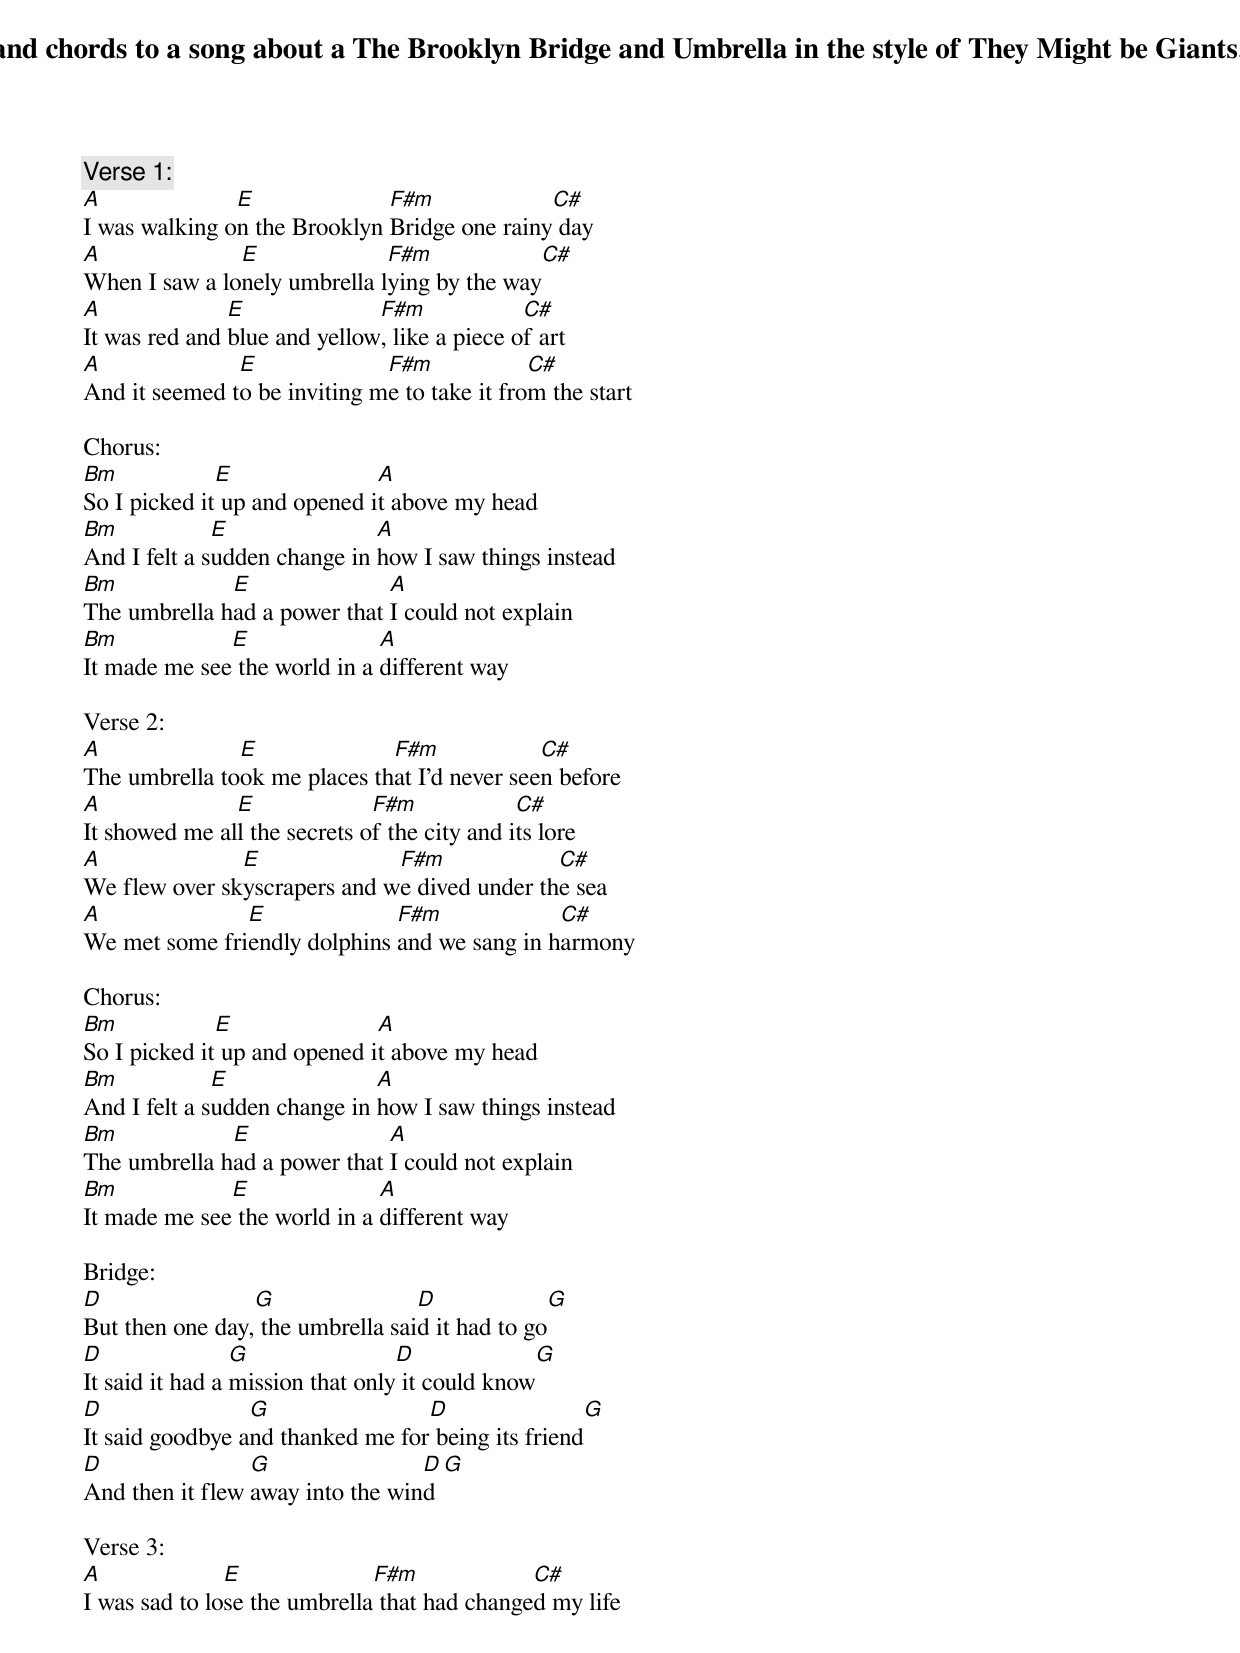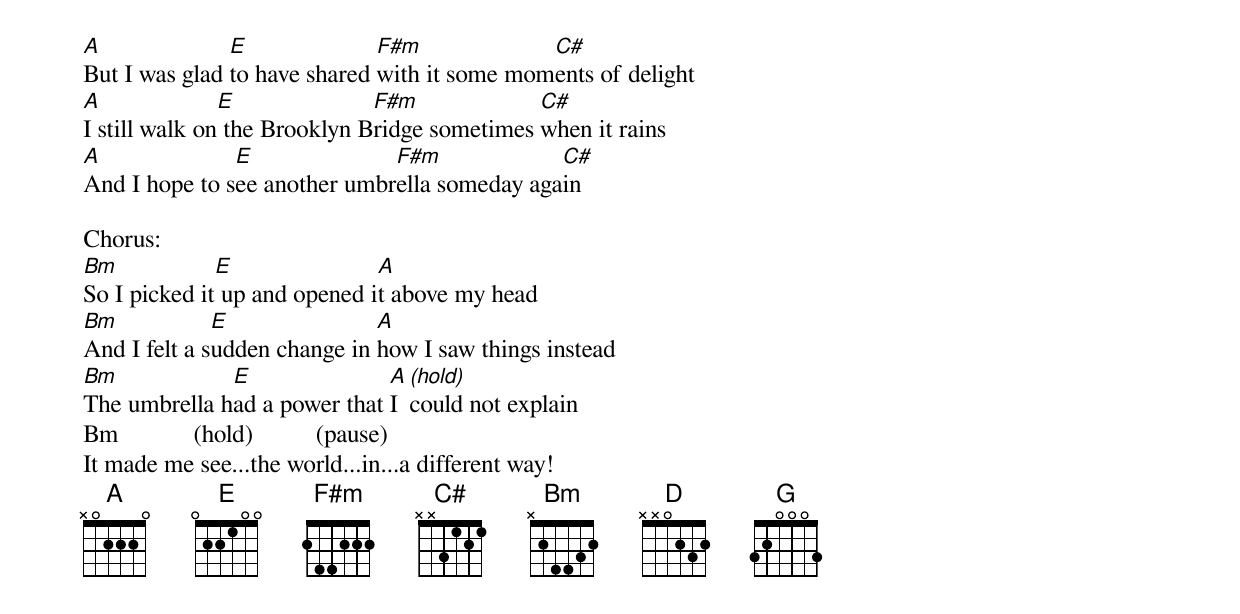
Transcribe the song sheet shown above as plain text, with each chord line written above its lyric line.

Sure, I can try to write lyrics and chords to a song about a The Brooklyn Bridge and Umbrella in the style of They Might be Giants. Here is what I came up with:

Verse 1:
A              E              F#m             C#
I was walking on the Brooklyn Bridge one rainy day
A              E              F#m             C#
When I saw a lonely umbrella lying by the way
A              E              F#m             C#
It was red and blue and yellow, like a piece of art
A              E              F#m             C#
And it seemed to be inviting me to take it from the start

Chorus:
Bm            E               A
So I picked it up and opened it above my head
Bm            E               A
And I felt a sudden change in how I saw things instead
Bm            E               A
The umbrella had a power that I could not explain
Bm            E               A
It made me see the world in a different way

Verse 2:
A              E              F#m             C#
The umbrella took me places that I'd never seen before
A              E              F#m             C#
It showed me all the secrets of the city and its lore
A              E              F#m             C#
We flew over skyscrapers and we dived under the sea
A              E              F#m             C#
We met some friendly dolphins and we sang in harmony

Chorus:
Bm            E               A
So I picked it up and opened it above my head
Bm            E               A
And I felt a sudden change in how I saw things instead
Bm            E               A
The umbrella had a power that I could not explain
Bm            E               A
It made me see the world in a different way

Bridge:
D                G                D                G
But then one day, the umbrella said it had to go
D                G                D                G
It said it had a mission that only it could know
D                G                D                G
It said goodbye and thanked me for being its friend
D                G                D                G
And then it flew away into the wind

Verse 3:
A              E              F#m             C#
I was sad to lose the umbrella that had changed my life
A              E              F#m             C#
But I was glad to have shared with it some moments of delight
A              E              F#m             C#
I still walk on the Brooklyn Bridge sometimes when it rains
A              E              F#m             C#
And I hope to see another umbrella someday again

Chorus:
Bm            E               A
So I picked it up and opened it above my head
Bm            E               A
And I felt a sudden change in how I saw things instead
Bm            E               A (hold)
The umbrella had a power that I could not explain
Bm            (hold)          (pause)
It made me see...the world...in...a different way!
